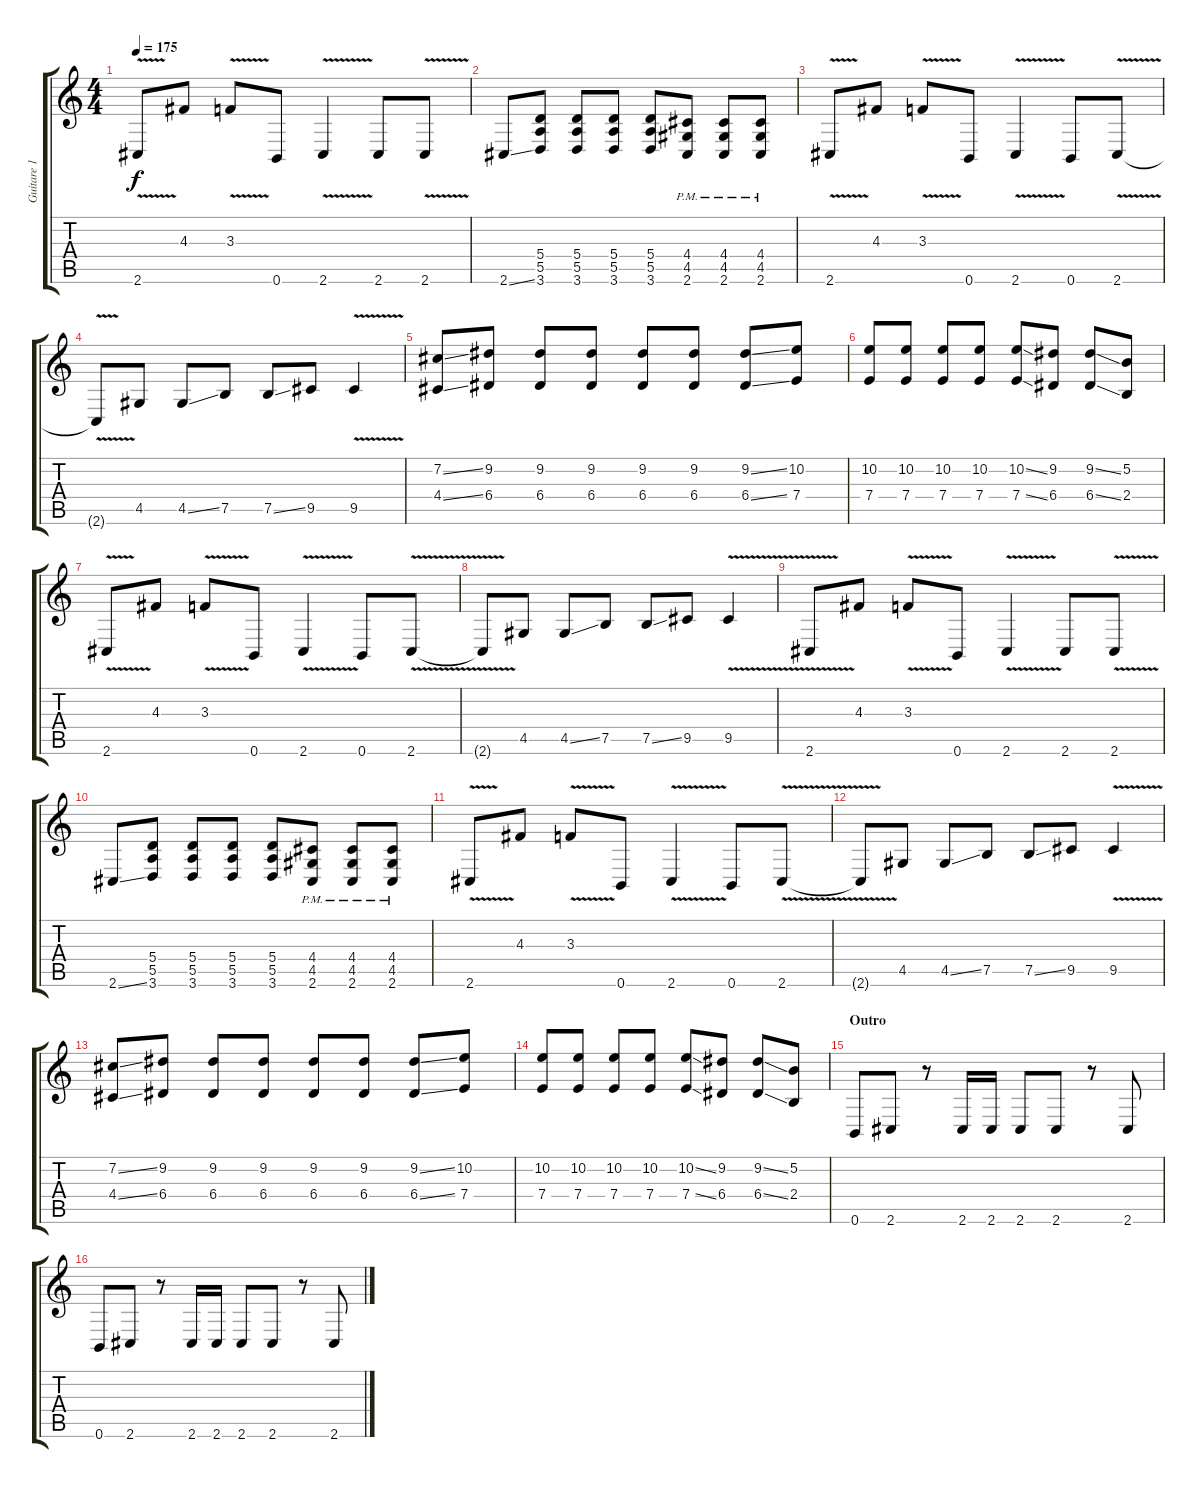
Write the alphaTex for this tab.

\track ("Guitare 1" "Guitare 1") {instrument overdrivenguitar}
\staff {score tabs}
\tuning (B3 Gb3 D3 A2 E2 B1) {hide}
\ts (4 4)
\tempo 175
\clef g2
\ks c
2.6{v}.8{dy f} 4.3.8 3.3{v}.8 0.6.8 2.6{v}.4 2.6.8 2.6{v}.8 |
2.6{ss}.8 (5.4 5.5 3.6).8 (5.4 5.5 3.6).8 (5.4 5.5 3.6).8 (5.4 5.5 3.6).8 (4.4{pm} 4.5{pm} 2.6{pm}).8 (4.4{pm} 4.5{pm} 2.6{pm}).8 (4.4{pm} 4.5{pm} 2.6{pm}).8 |
2.6{v}.8 4.3.8 3.3{v}.8 0.6.8 2.6{v}.4 0.6.8 2.6{v}.8 |
2.6{t}.8 4.5.8 4.5{ss}.8 7.5.8 7.5{ss}.8 9.5.8 9.5{v}.4 |
(7.2{ss} 4.4{ss}).8 (9.2 6.4).8 (9.2 6.4).8 (9.2 6.4).8 (9.2 6.4).8 (9.2 6.4).8 (9.2{ss} 6.4{ss}).8 (10.2 7.4).8 |
(10.2 7.4).8 (10.2 7.4).8 (10.2 7.4).8 (10.2 7.4).8 (10.2{ss} 7.4{ss}).8 (9.2 6.4).8 (9.2{ss} 6.4{ss}).8 (5.2 2.4).8 |
2.6{v}.8 4.3.8 3.3{v}.8 0.6.8 2.6{v}.4 0.6.8 2.6{v}.8 |
2.6{t}.8 4.5.8 4.5{ss}.8 7.5.8 7.5{ss}.8 9.5.8 9.5{v}.4 |
2.6{v}.8 4.3.8 3.3{v}.8 0.6.8 2.6{v}.4 2.6.8 2.6{v}.8 |
2.6{ss}.8 (5.4 5.5 3.6).8 (5.4 5.5 3.6).8 (5.4 5.5 3.6).8 (5.4 5.5 3.6).8 (4.4{pm} 4.5{pm} 2.6{pm}).8 (4.4{pm} 4.5{pm} 2.6{pm}).8 (4.4{pm} 4.5{pm} 2.6{pm}).8 |
2.6{v}.8 4.3.8 3.3{v}.8 0.6.8 2.6{v}.4 0.6.8 2.6{v}.8 |
2.6{t}.8 4.5.8 4.5{ss}.8 7.5.8 7.5{ss}.8 9.5.8 9.5{v}.4 |
(7.2{ss} 4.4{ss}).8 (9.2 6.4).8 (9.2 6.4).8 (9.2 6.4).8 (9.2 6.4).8 (9.2 6.4).8 (9.2{ss} 6.4{ss}).8 (10.2 7.4).8 |
(10.2 7.4).8 (10.2 7.4).8 (10.2 7.4).8 (10.2 7.4).8 (10.2{ss} 7.4{ss}).8 (9.2 6.4).8 (9.2{ss} 6.4{ss}).8 (5.2 2.4).8 |
\section ("" "Outro")
0.6.8 2.6.8 r.8 2.6.16 2.6.16 2.6.8 2.6.8 r.8 2.6.8 |
0.6.8 2.6.8 r.8 2.6.16 2.6.16 2.6.8 2.6.8 r.8 2.6.8
